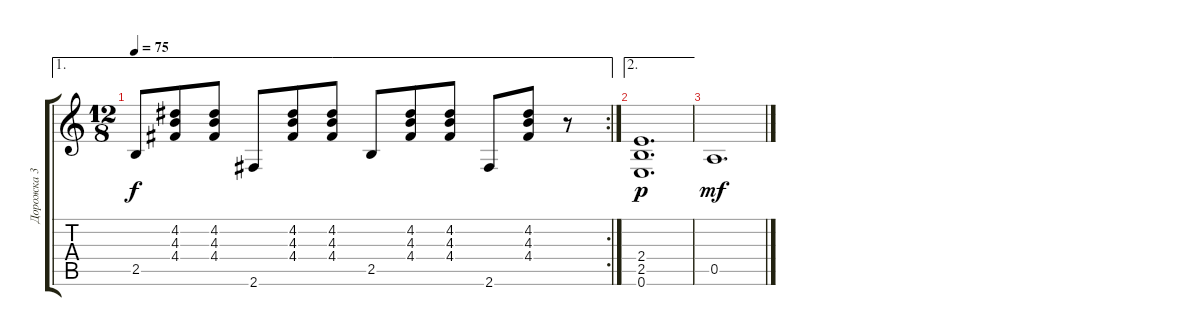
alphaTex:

\track ("Дорожка 3" "Дорожка 3") {instrument acousticguitarsteel}
\staff {score tabs}
\tuning (E4 B3 G3 D3 A2 E2) {hide}
\ae 1
\rc 2
\ts (12 8)
\tempo 75
\clef g2
\ks c
2.5.8{dy f} (4.2 4.3 4.4).8 (4.2 4.3 4.4).8 2.6.8 (4.2 4.3 4.4).8 (4.2 4.3 4.4).8 2.5.8 (4.2 4.3 4.4).8 (4.2 4.3 4.4).8 2.6.8 (4.2 4.3 4.4).8 r.8 |
\ae 2
(2.4 2.5 0.6).1{d dy p} |
0.5.1{d dy mf}
